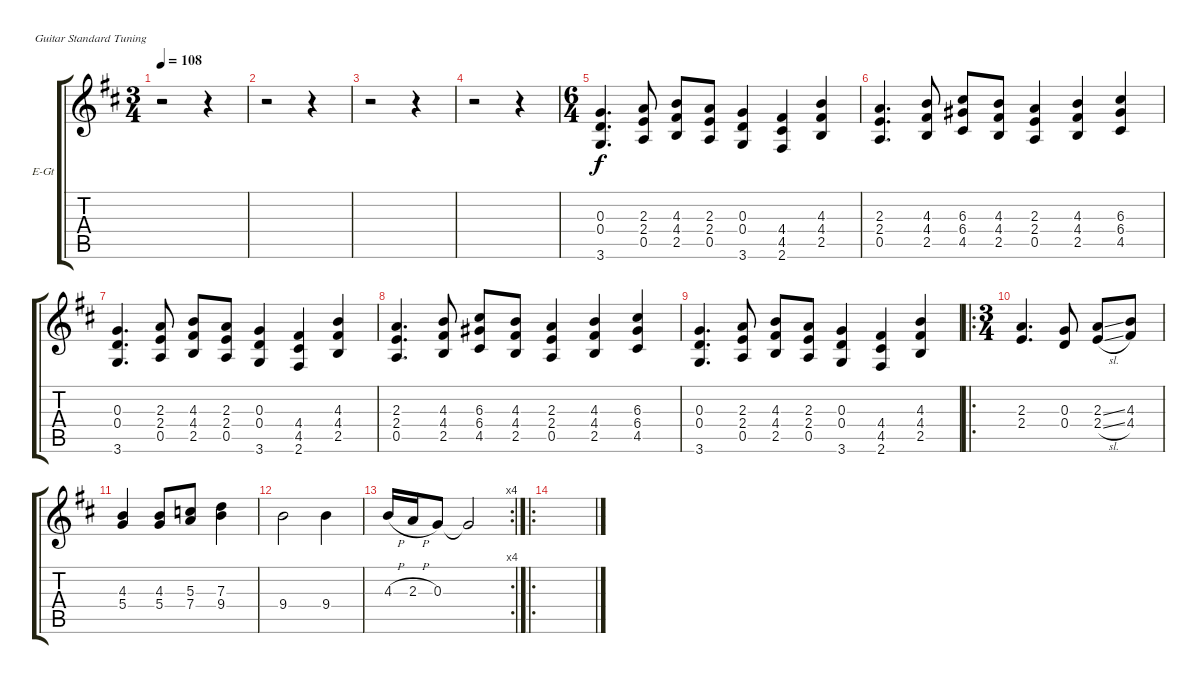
\bracketExtendMode groupsimilarinstruments
\firstSystemTrackNameOrientation horizontal
\otherSystemsTrackNameOrientation horizontal
\track ("Gtr 5" "E-Gt") {instrument distortionguitar}
\staff {score tabs}
\tuning (E4 B3 G3 D3 A2 E2)
\ts (3 4)
\tempo 108
\clef g2
\scale
1.06305
\ks d
r.2{dy f} r.4 |
\scale
0.936948 r.2 r.4 |
\scale
1.06305 r.2 r.4 |
\scale
0.936948 r.2 r.4 |
\ts (6 4)
\beaming (8 2 2 2)
\scale
1.09332 (0.3 0.4 3.6).4{d} (2.3 2.4 0.5).8 (4.3 4.4 2.5).8 (2.3 2.4 0.5).8 (0.3 0.4 3.6).4 (4.4 4.5 2.6).4 (4.3 4.4 2.5).4 |
\scale
0.906684 (2.3 2.4 0.5).4{d} (4.3 4.4 2.5).8 (6.3 6.4 4.5).8 (4.3 4.4 2.5).8 (2.3 2.4 0.5).4 (4.3 4.4 2.5).4 (6.3 6.4 4.5).4 |
\scale
1.06305 (0.3 0.4 3.6).4{d} (2.3 2.4 0.5).8 (4.3 4.4 2.5).8 (2.3 2.4 0.5).8 (0.3 0.4 3.6).4 (4.4 4.5 2.6).4 (4.3 4.4 2.5).4 |
\scale
0.936948 (2.3 2.4 0.5).4{d} (4.3 4.4 2.5).8 (6.3 6.4 4.5).8 (4.3 4.4 2.5).8 (2.3 2.4 0.5).4 (4.3 4.4 2.5).4 (6.3 6.4 4.5).4 |
\scale
1.06305 (0.3 0.4 3.6).4{d} (2.3 2.4 0.5).8 (4.3 4.4 2.5).8 (2.3 2.4 0.5).8 (0.3 0.4 3.6).4 (4.4 4.5 2.6).4 (4.3 4.4 2.5).4 |
\ro
\ts (3 4)
\beaming (8 2 2 2)
\scale
0.936948 (2.3 2.4).4{d} (0.3 0.4).8 (2.3{ss} 2.4{sl}).8 (4.3 4.4).8 |
\scale
1.06305 (4.3 5.4).4 (4.3 5.4).8 (5.3 7.4).8 (7.3 9.4).4 |
\scale
0.936948 9.4.2 9.4.4 |
\rc 4
\scale
1.06305 4.3{h}.16 2.3{h}.16 0.3.8 0.3{t}.2 |
\ro
\scale
0.936948 |
\scale
1.06305 |
\scale
0.936948
